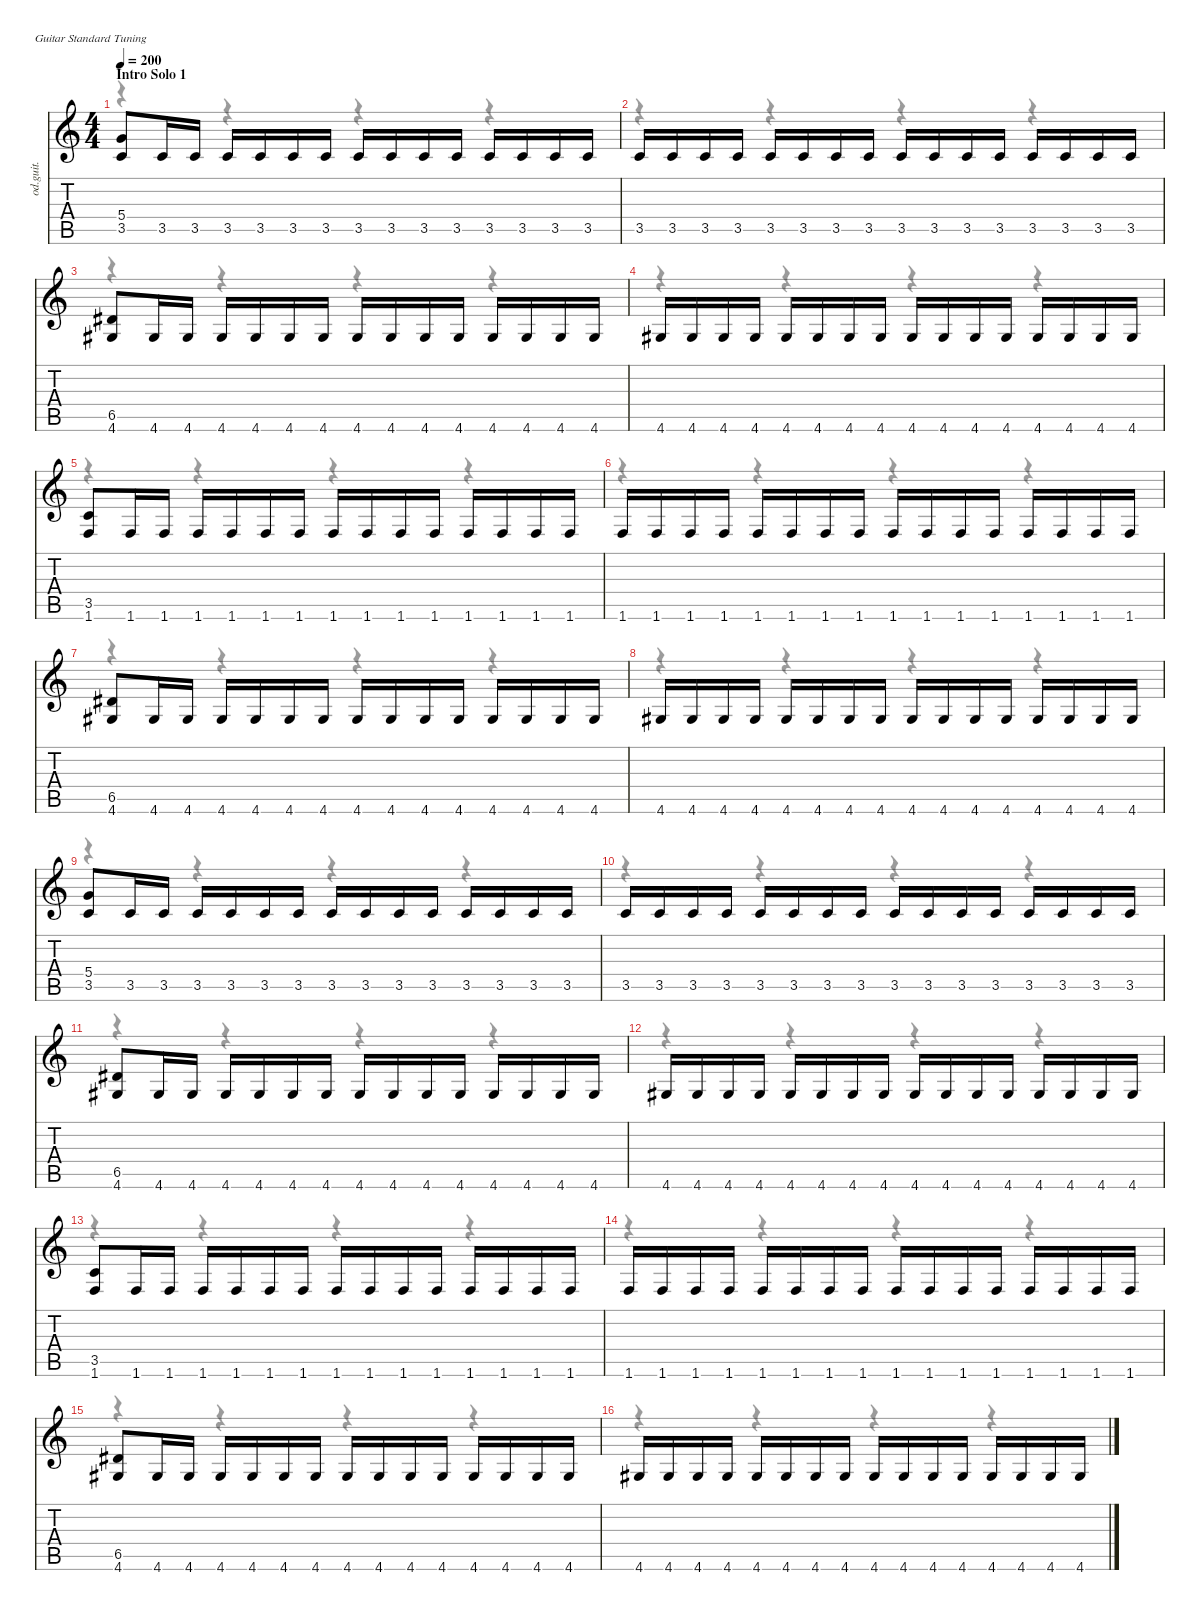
\defaultSystemsLayout 4
\hideDynamics
\bracketExtendMode nobrackets
\otherSystemsTrackNameOrientation horizontal
\track ("Herman Li (Rythm Guitar)" "od.guit.") {instrument overdrivenguitar}
\staff {score tabs}
\tuning (E4 B3 G3 D3 A2 E2)
\voice
\ts (4 4)
\section ("" "Intro Solo 1")
\tempo 200
\clef g2
\ks c
(5.4 3.5).8{dy f beam Up} 3.5.16{beam Up} 3.5.16{beam Up} 3.5.16{beam Up} 3.5.16{beam Up} 3.5.16{beam Up} 3.5.16{beam Up} 3.5.16{beam Up} 3.5.16{beam Up} 3.5.16{beam Up} 3.5.16{beam Up} 3.5.16{beam Up} 3.5.16{beam Up} 3.5.16{beam Up} 3.5.16{beam Up} |
3.5.16{beam Up} 3.5.16{beam Up} 3.5.16{beam Up} 3.5.16{beam Up} 3.5.16{beam Up} 3.5.16{beam Up} 3.5.16{beam Up} 3.5.16{beam Up} 3.5.16{beam Up} 3.5.16{beam Up} 3.5.16{beam Up} 3.5.16{beam Up} 3.5.16{beam Up} 3.5.16{beam Up} 3.5.16{beam Up} 3.5.16{beam Up} |
(6.5{acc #} 4.6{acc #}).8{beam Up} 4.6{acc #}.16{beam Up} 4.6{acc #}.16{beam Up} 4.6{acc #}.16{beam Up} 4.6{acc #}.16{beam Up} 4.6{acc #}.16{beam Up} 4.6{acc #}.16{beam Up} 4.6{acc #}.16{beam Up} 4.6{acc #}.16{beam Up} 4.6{acc #}.16{beam Up} 4.6{acc #}.16{beam Up} 4.6{acc #}.16{beam Up} 4.6{acc #}.16{beam Up} 4.6{acc #}.16{beam Up} 4.6{acc #}.16{beam Up} |
4.6{acc #}.16{beam Up} 4.6{acc #}.16{beam Up} 4.6{acc #}.16{beam Up} 4.6{acc #}.16{beam Up} 4.6{acc #}.16{beam Up} 4.6{acc #}.16{beam Up} 4.6{acc #}.16{beam Up} 4.6{acc #}.16{beam Up} 4.6{acc #}.16{beam Up} 4.6{acc #}.16{beam Up} 4.6{acc #}.16{beam Up} 4.6{acc #}.16{beam Up} 4.6{acc #}.16{beam Up} 4.6{acc #}.16{beam Up} 4.6{acc #}.16{beam Up} 4.6{acc #}.16{beam Up} |
(3.5 1.6).8{beam Up} 1.6.16{beam Up} 1.6.16{beam Up} 1.6.16{beam Up} 1.6.16{beam Up} 1.6.16{beam Up} 1.6.16{beam Up} 1.6.16{beam Up} 1.6.16{beam Up} 1.6.16{beam Up} 1.6.16{beam Up} 1.6.16{beam Up} 1.6.16{beam Up} 1.6.16{beam Up} 1.6.16{beam Up} |
1.6.16{beam Up} 1.6.16{beam Up} 1.6.16{beam Up} 1.6.16{beam Up} 1.6.16{beam Up} 1.6.16{beam Up} 1.6.16{beam Up} 1.6.16{beam Up} 1.6.16{beam Up} 1.6.16{beam Up} 1.6.16{beam Up} 1.6.16{beam Up} 1.6.16{beam Up} 1.6.16{beam Up} 1.6.16{beam Up} 1.6.16{beam Up} |
(6.5{acc #} 4.6{acc #}).8{beam Up} 4.6{acc #}.16{beam Up} 4.6{acc #}.16{beam Up} 4.6{acc #}.16{beam Up} 4.6{acc #}.16{beam Up} 4.6{acc #}.16{beam Up} 4.6{acc #}.16{beam Up} 4.6{acc #}.16{beam Up} 4.6{acc #}.16{beam Up} 4.6{acc #}.16{beam Up} 4.6{acc #}.16{beam Up} 4.6{acc #}.16{beam Up} 4.6{acc #}.16{beam Up} 4.6{acc #}.16{beam Up} 4.6{acc #}.16{beam Up} |
4.6{acc #}.16{beam Up} 4.6{acc #}.16{beam Up} 4.6{acc #}.16{beam Up} 4.6{acc #}.16{beam Up} 4.6{acc #}.16{beam Up} 4.6{acc #}.16{beam Up} 4.6{acc #}.16{beam Up} 4.6{acc #}.16{beam Up} 4.6{acc #}.16{beam Up} 4.6{acc #}.16{beam Up} 4.6{acc #}.16{beam Up} 4.6{acc #}.16{beam Up} 4.6{acc #}.16{beam Up} 4.6{acc #}.16{beam Up} 4.6{acc #}.16{beam Up} 4.6{acc #}.16{beam Up} |
(5.4 3.5).8{beam Up} 3.5.16{beam Up} 3.5.16{beam Up} 3.5.16{beam Up} 3.5.16{beam Up} 3.5.16{beam Up} 3.5.16{beam Up} 3.5.16{beam Up} 3.5.16{beam Up} 3.5.16{beam Up} 3.5.16{beam Up} 3.5.16{beam Up} 3.5.16{beam Up} 3.5.16{beam Up} 3.5.16{beam Up} |
3.5.16{beam Up} 3.5.16{beam Up} 3.5.16{beam Up} 3.5.16{beam Up} 3.5.16{beam Up} 3.5.16{beam Up} 3.5.16{beam Up} 3.5.16{beam Up} 3.5.16{beam Up} 3.5.16{beam Up} 3.5.16{beam Up} 3.5.16{beam Up} 3.5.16{beam Up} 3.5.16{beam Up} 3.5.16{beam Up} 3.5.16{beam Up} |
(6.5{acc #} 4.6{acc #}).8{beam Up} 4.6{acc #}.16{beam Up} 4.6{acc #}.16{beam Up} 4.6{acc #}.16{beam Up} 4.6{acc #}.16{beam Up} 4.6{acc #}.16{beam Up} 4.6{acc #}.16{beam Up} 4.6{acc #}.16{beam Up} 4.6{acc #}.16{beam Up} 4.6{acc #}.16{beam Up} 4.6{acc #}.16{beam Up} 4.6{acc #}.16{beam Up} 4.6{acc #}.16{beam Up} 4.6{acc #}.16{beam Up} 4.6{acc #}.16{beam Up} |
4.6{acc #}.16{beam Up} 4.6{acc #}.16{beam Up} 4.6{acc #}.16{beam Up} 4.6{acc #}.16{beam Up} 4.6{acc #}.16{beam Up} 4.6{acc #}.16{beam Up} 4.6{acc #}.16{beam Up} 4.6{acc #}.16{beam Up} 4.6{acc #}.16{beam Up} 4.6{acc #}.16{beam Up} 4.6{acc #}.16{beam Up} 4.6{acc #}.16{beam Up} 4.6{acc #}.16{beam Up} 4.6{acc #}.16{beam Up} 4.6{acc #}.16{beam Up} 4.6{acc #}.16{beam Up} |
(3.5 1.6).8{beam Up} 1.6.16{beam Up} 1.6.16{beam Up} 1.6.16{beam Up} 1.6.16{beam Up} 1.6.16{beam Up} 1.6.16{beam Up} 1.6.16{beam Up} 1.6.16{beam Up} 1.6.16{beam Up} 1.6.16{beam Up} 1.6.16{beam Up} 1.6.16{beam Up} 1.6.16{beam Up} 1.6.16{beam Up} |
1.6.16{beam Up} 1.6.16{beam Up} 1.6.16{beam Up} 1.6.16{beam Up} 1.6.16{beam Up} 1.6.16{beam Up} 1.6.16{beam Up} 1.6.16{beam Up} 1.6.16{beam Up} 1.6.16{beam Up} 1.6.16{beam Up} 1.6.16{beam Up} 1.6.16{beam Up} 1.6.16{beam Up} 1.6.16{beam Up} 1.6.16{beam Up} |
(6.5{acc #} 4.6{acc #}).8{beam Up} 4.6{acc #}.16{beam Up} 4.6{acc #}.16{beam Up} 4.6{acc #}.16{beam Up} 4.6{acc #}.16{beam Up} 4.6{acc #}.16{beam Up} 4.6{acc #}.16{beam Up} 4.6{acc #}.16{beam Up} 4.6{acc #}.16{beam Up} 4.6{acc #}.16{beam Up} 4.6{acc #}.16{beam Up} 4.6{acc #}.16{beam Up} 4.6{acc #}.16{beam Up} 4.6{acc #}.16{beam Up} 4.6{acc #}.16{beam Up} |
4.6{acc #}.16{beam Up} 4.6{acc #}.16{beam Up} 4.6{acc #}.16{beam Up} 4.6{acc #}.16{beam Up} 4.6{acc #}.16{beam Up} 4.6{acc #}.16{beam Up} 4.6{acc #}.16{beam Up} 4.6{acc #}.16{beam Up} 4.6{acc #}.16{beam Up} 4.6{acc #}.16{beam Up} 4.6{acc #}.16{beam Up} 4.6{acc #}.16{beam Up} 4.6{acc #}.16{beam Up} 4.6{acc #}.16{beam Up} 4.6{acc #}.16{beam Up} 4.6{acc #}.16{beam Up}
\voice
\clef g2
\ottava regular
\simile none
\ks c
r.4{dy mf beam Down} r.4{beam Down} r.4{beam Down} r.4{beam Down} |
r.4{beam Down} r.4{beam Down} r.4{beam Down} r.4{beam Down} |
r.4{beam Down} r.4{beam Down} r.4{beam Down} r.4{beam Down} |
r.4{beam Down} r.4{beam Down} r.4{beam Down} r.4{beam Down} |
r.4{beam Down} r.4{beam Down} r.4{beam Down} r.4{beam Down} |
r.4{beam Down} r.4{beam Down} r.4{beam Down} r.4{beam Down} |
r.4{beam Down} r.4{beam Down} r.4{beam Down} r.4{beam Down} |
r.4{beam Down} r.4{beam Down} r.4{beam Down} r.4{beam Down} |
r.4{beam Down} r.4{beam Down} r.4{beam Down} r.4{beam Down} |
r.4{beam Down} r.4{beam Down} r.4{beam Down} r.4{beam Down} |
r.4{beam Down} r.4{beam Down} r.4{beam Down} r.4{beam Down} |
r.4{beam Down} r.4{beam Down} r.4{beam Down} r.4{beam Down} |
r.4{beam Down} r.4{beam Down} r.4{beam Down} r.4{beam Down} |
r.4{beam Down} r.4{beam Down} r.4{beam Down} r.4{beam Down} |
r.4{beam Down} r.4{beam Down} r.4{beam Down} r.4{beam Down} |
r.4{beam Down} r.4{beam Down} r.4{beam Down} r.4{beam Down}
